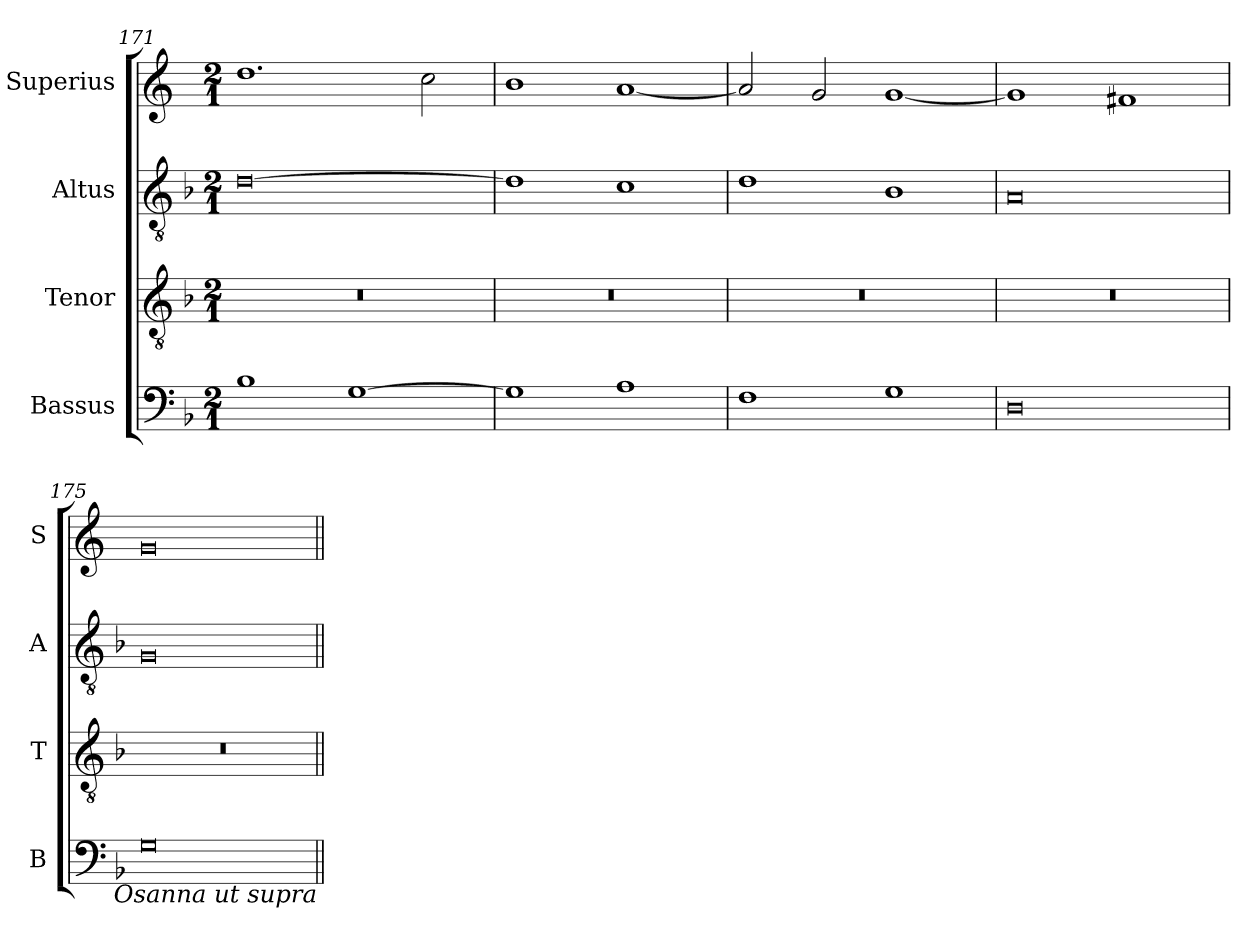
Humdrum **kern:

**kern	**kern	**kern	**kern
*part4	*part3	*part2	*part1
*staff4	*staff3	*staff2	*staff1
*I"Bassus	*I"Tenor	*I"Altus	*I"Superius
*I'B	*I'T	*I'A	*I'S
*clefF4	*clefGv2	*clefGv2	*clefG2
*k[b-]	*k[b-]	*k[b-]	*k[]
*M2/1	*M2/1	*M2/1	*M2/1
=171	=171	=171	=171
1B-	0r	[0d	1.dd
[1G	.	.	.
.	.	.	2cc\
=172	=172	=172	=172
1G]	0r	1d]	1b
1A	.	1c	[1a
=173	=173	=173	=173
1F	0r	1d	2a/]
.	.	.	2g/
1G	.	1B-	[1g
=174	=174	=174	=174
0D	0r	0A	1g]
.	.	.	1f#X
=175	=175	=175	=175
0G	0r	0G	0g
!LO:TX:b:i:rj:t=Osanna ut supra	!	!	!
=||	=||	=||	=||
*-	*-	*-	*-
